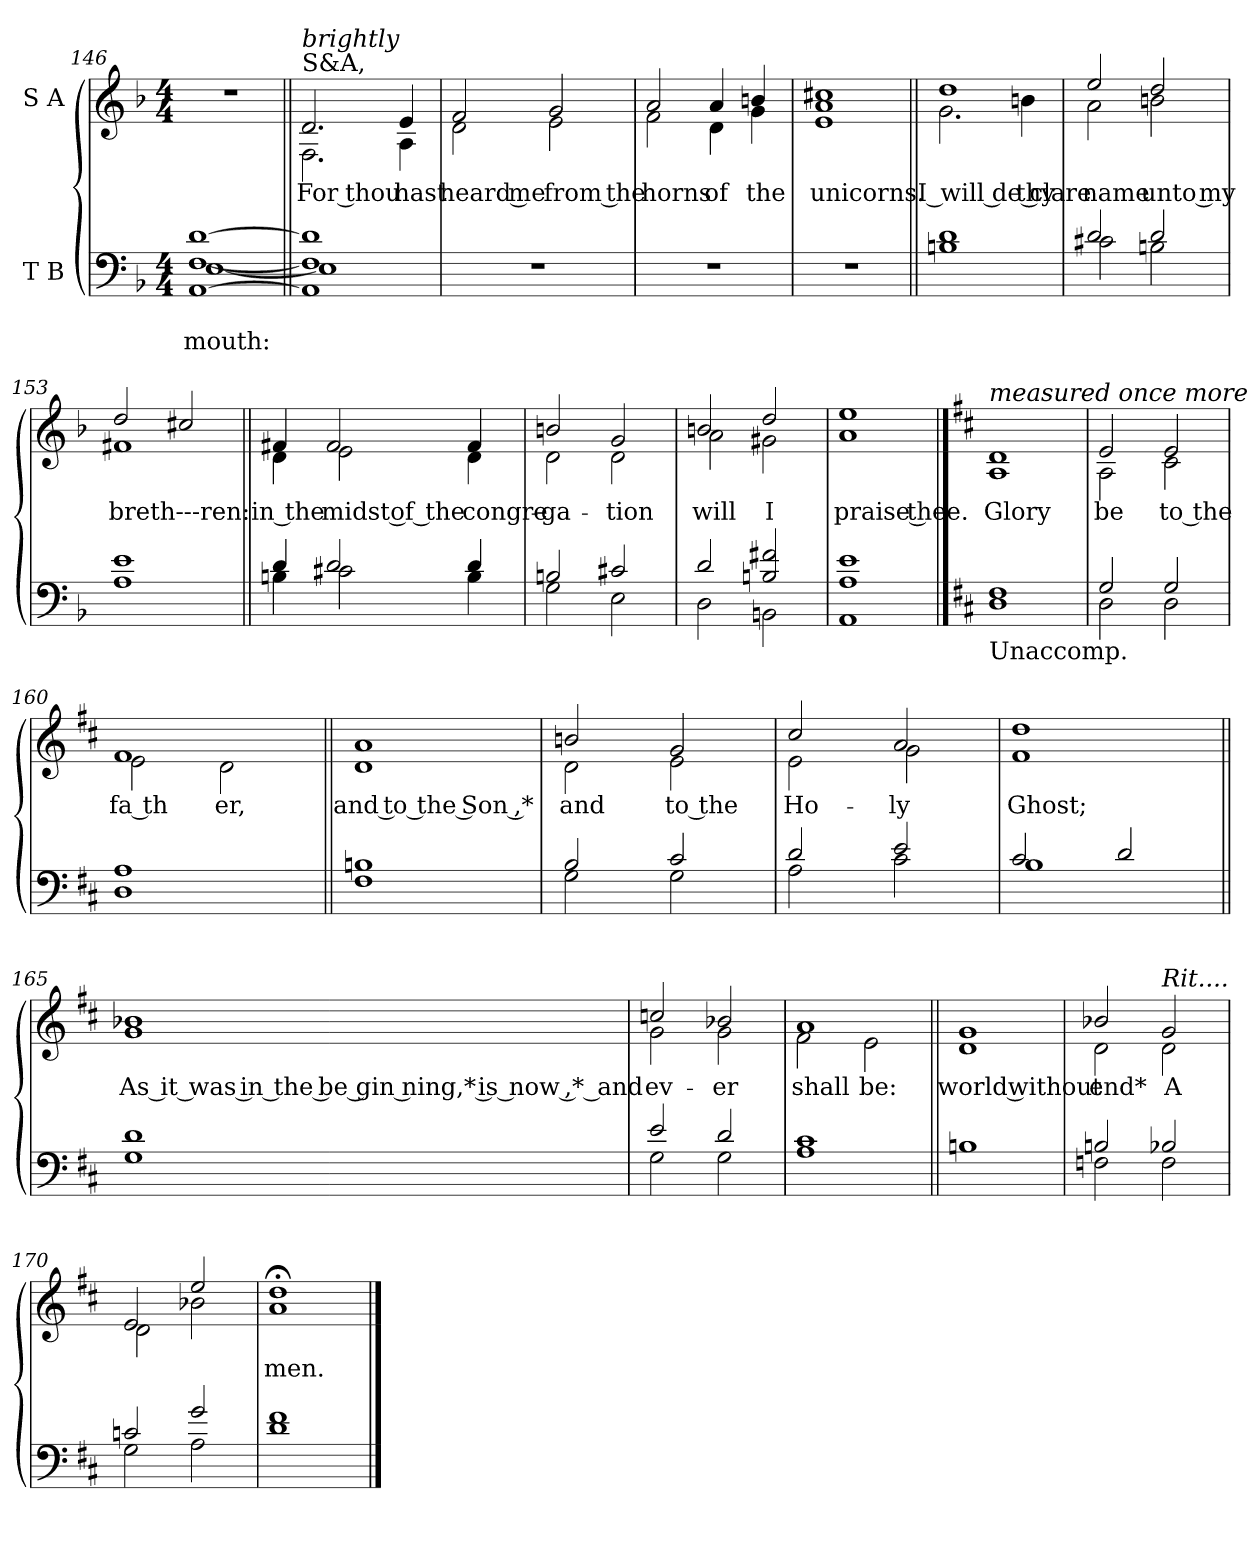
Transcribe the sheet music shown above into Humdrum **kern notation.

**kern	**text	**text	**kern	**text
*part2	*part2	*part2	*part1	*part1
*staff2	*staff2	*staff2	*staff1	*staff1
*I"T B	*	*	*I"S A	*
!!LO:LB:g=z
*clefF4	*	*	*clefG2	*
*k[b-]	*	*	*k[b-]	*
*M4/4	*	*	*M4/4	*
=146	=146	=146	=146	=146
!	!	!LO:LY:a	!	!
*^	*	*	*	*
*	*^	*	*	*	*
*	*	*^	*	*	*	*
[1d	[1F	[1AA	[1E	.	mouth:	1r	.
=147||	=147||	=147||	=147||	=147||	=147||	=147||	=147||
*	*	*	*	*	*	*^	*
!	!	!	!	!	!	!LO:TX:a:t=S&A,	!	!
!	!	!	!	!	!	!LO:TX:a:i:t=brightly	!	!
!	!	!	!	!	!	!	!	!LO:LY:b
1d]	1F]	1AA]	1E]	.	.	2.d/	2.F\	For thou
!	!	!	!	!	!	!	!	!LO:LY:b
.	.	.	.	.	.	4e/	4A\	hast
*v	*v	*v	*v	*	*	*	*	*
=148	=148	=148	=148	=148	=148
!	!	!	!	!	!LO:LY:b
1r	.	.	2f/	2d\	heard me
!	!	!	!	!	!LO:LY:b
.	.	.	2g/	2e\	from the
=149	=149	=149	=149	=149	=149
!	!	!	!	!	!LO:LY:b
1r	.	.	2a/	2f\	horns
!	!	!	!	!	!LO:LY:b
.	.	.	4a/	4d\	of
!	!	!	!	!	!LO:LY:b
.	.	.	4bn/	4g\	the
=150	=150	=150	=150	=150	=150
!	!	!	!	!	!LO:LY:b
1r	.	.	1a 1cc#X	1e	unicorns.
=151||	=151||	=151||	=151||	=151||	=151||
*^	*	*	*	*	*
!	!	!	!	!	!	!LO:LY:b
1d	1Bn	.	.	1dd	2.g\	I will de clare
!	!	!	!	!	!	!LO:LY:b
.	.	.	.	.	4bn\	thy
!!LO:PB:g=z	!!
=152	=152	=152	=152	=152	=152	=152
!	!	!	!	!	!	!LO:LY:b
2d/	2c#X\	.	.	2ee/	2a\	name
!	!	!	!	!	!	!LO:LY:b
2d/	2Bn\	.	.	2dd/	2bn\	unto my
=153	=153	=153	=153	=153	=153	=153
!	!	!	!	!	!	!LO:LY:b
1e	1A	.	.	2dd/	1f#X	breth---ren:
.	.	.	.	2cc#X/	.	.
=154||	=154||	=154||	=154||	=154||	=154||	=154||
!	!	!	!	!	!	!LO:LY:b
4d/	4Bn\	.	.	4f#X/	4d\	in the
!	!	!	!	!	!	!LO:LY:b
2d/	2c#X\	.	.	2f#/	2e\	midst of the
!	!	!	!	!	!	!LO:LY:b
4d/	4B\	.	.	4f#/	4d\	congre-
=155	=155	=155	=155	=155	=155	=155
!	!	!	!	!	!	!LO:LY:b
2Bn/	2G\	.	.	2bn/	2d\	-ga-
!	!	!	!	!	!	!LO:LY:b
2c#X/	2E\	.	.	2g/	2d\	-tion
=156	=156	=156	=156	=156	=156	=156
!	!	!	!	!	!	!LO:LY:b
2d/	2D\	.	.	2bn/	2a\	will
!	!	!	!	!	!	!LO:LY:b
2Bn/ 2f#X/	2BBn\	.	.	2dd/	2g#X\	I
!!LO:LB:g=z	!!
=157	=157	=157	=157	=157	=157	=157
!	!	!	!	!	!	!LO:LY:b
1A 1e	1AA	.	.	1ee	1a	praise thee.
==158	==158	==158	==158	==158	==158	==158
*k[f#c#]	*	*	*	*k[f#c#]	*	*
!	!	!	!	!LO:TX:a:i:t=measured once more	!	!
!LO:TX:b:t=Unaccomp.	!	!	!	!	!	!
!	!	!	!	!	!	!LO:LY:b
1F#	1D	.	.	1d	1A	Glory
=159	=159	=159	=159	=159	=159	=159
!	!	!	!	!	!	!LO:LY:b
2G/	2D\	.	.	2e/	2A\	be
!	!	!	!	!	!	!LO:LY:b
2G/	2D\	.	.	2e/	2c#i\	to the
=160	=160	=160	=160	=160	=160	=160
!	!	!	!	!	!	!LO:LY:b
1A	1D	.	.	1f#i	2e\	fa th
!	!	!	!	!	!	!LO:LY:b
.	.	.	.	.	2d\	-er,
=161||	=161||	=161||	=161||	=161||	=161||	=161||
!	!	!	!	!	!	!LO:LY:b
1Bni	1F#i	.	.	1a	1d	and to the Son ,*
=162	=162	=162	=162	=162	=162	=162
!	!	!	!	!	!	!LO:LY:b
2B/	2G\	.	.	2bni/	2d\	and
!	!	!	!	!	!	!LO:LY:b
2c#i/	2G\	.	.	2g/	2e\	to the
!!LO:LB:g=z	!!
=163	=163	=163	=163	=163	=163	=163
!	!	!	!	!	!	!LO:LY:b
2d/	2A\	.	.	2cc#i/	2e\	Ho-
!	!	!	!	!	!	!LO:LY:b
2e/	2c#i\	.	.	2a/	2g\	-ly
=164	=164	=164	=164	=164	=164	=164
!	!	!	!	!	!	!LO:LY:b
2c#i/	1B	.	.	1dd	1f#i	Ghost;
2d/	.	.	.	.	.	.
=165||	=165||	=165||	=165||	=165||	=165||	=165||
!	!	!	!	!	!	!LO:LY:b
1d	1G	.	.	1b-X	1g	As it was in the be gin ning,* is now ,* and
=166	=166	=166	=166	=166	=166	=166
!	!	!	!	!	!	!LO:LY:b
2e/	2G\	.	.	2ccn/	2g\	ev-
!	!	!	!	!	!	!LO:LY:b
2d/	2G\	.	.	2b-X/	2g\	-er
!!LO:LB:g=z	!!
=167	=167	=167	=167	=167	=167	=167
!	!	!	!	!	!	!LO:LY:b
1c#i	1A	.	.	1a	2f#i\	shall
!	!	!	!	!	!	!LO:LY:b
.	.	.	.	.	2e\	be:
*v	*v	*	*	*	*	*
=168||	=168||	=168||	=168||	=168||	=168||
!	!	!	!	!	!LO:LY:b
1Bni	.	.	1g	1d	world without
=169	=169	=169	=169	=169	=169
*^	*	*	*	*	*
!	!	!	!	!	!	!LO:LY:b
2Bni/	2Fn\	.	.	2b-X/	2d\	end*
!	!	!	!	!LO:TX:i:t=Rit....	!	!
!	!	!	!	!	!	!LO:LY:b
2B-X/	2F\	.	.	2g/	2d\	A
=170	=170	=170	=170	=170	=170	=170
2cn/	2G\	.	.	2e/	2d\	.
2g/	2A\	.	.	2ee/	2b-X\	.
=171	=171	=171	=171	=171	=171	=171
!	!	!	!	!	!	!LO:LY:b
1f#i	1d	.	.	1dd;<	1a	men.
*v	*v	*	*	*	*	*
*	*	*	*v	*v	*
==	==	==	==	==
*-	*-	*-	*-	*-
